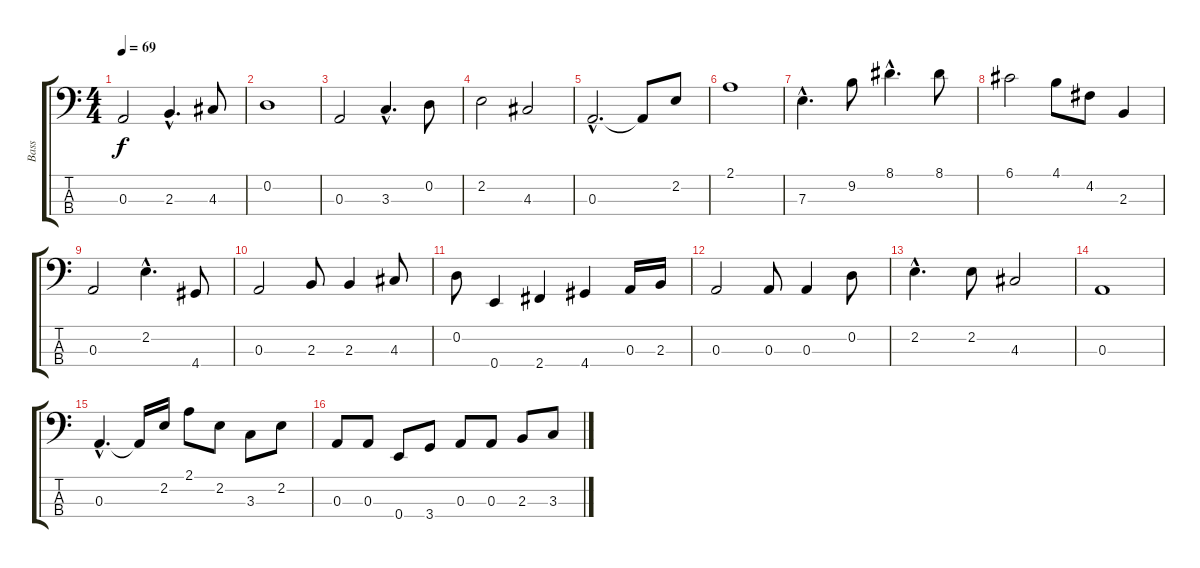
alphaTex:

\track ("Bass" "Bass") {instrument electricbassfinger}
\staff {score tabs}
\tuning (G2 D2 A1 E1) {hide}
\ts (4 4)
\tempo 69
\clef f4
\ks c
0.3.2{dy f} 2.3{hac}.4{d} 4.3.8 |
0.2.1 |
0.3.2 3.3{hac}.4{d} 0.2.8 |
2.2.2 4.3.2 |
0.3{hac}.2{d} 0.3{t}.8 2.2.8 |
2.1.1 |
7.3{hac}.4{d} 9.2.8 8.1{hac}.4{d} 8.1.8 |
6.1.2 4.1.8 4.2.8 2.3.4 |
0.3.2 2.2{hac}.4{d} 4.4.8 |
0.3.2 2.3.8 2.3.4 4.3.8 |
0.2.8 0.4.4 2.4.4 4.4.4 0.3.16 2.3.16 |
0.3.2 0.3.8 0.3.4 0.2.8 |
2.2{hac}.4{d} 2.2.8 4.3.2 |
0.3.1 |
0.3{hac}.4{d} 0.3{t}.16 2.2.16 2.1.8 2.2.8 3.3.8 2.2.8 |
0.3.8 0.3.8 0.4.8 3.4.8 0.3.8 0.3.8 2.3.8 3.3.8
